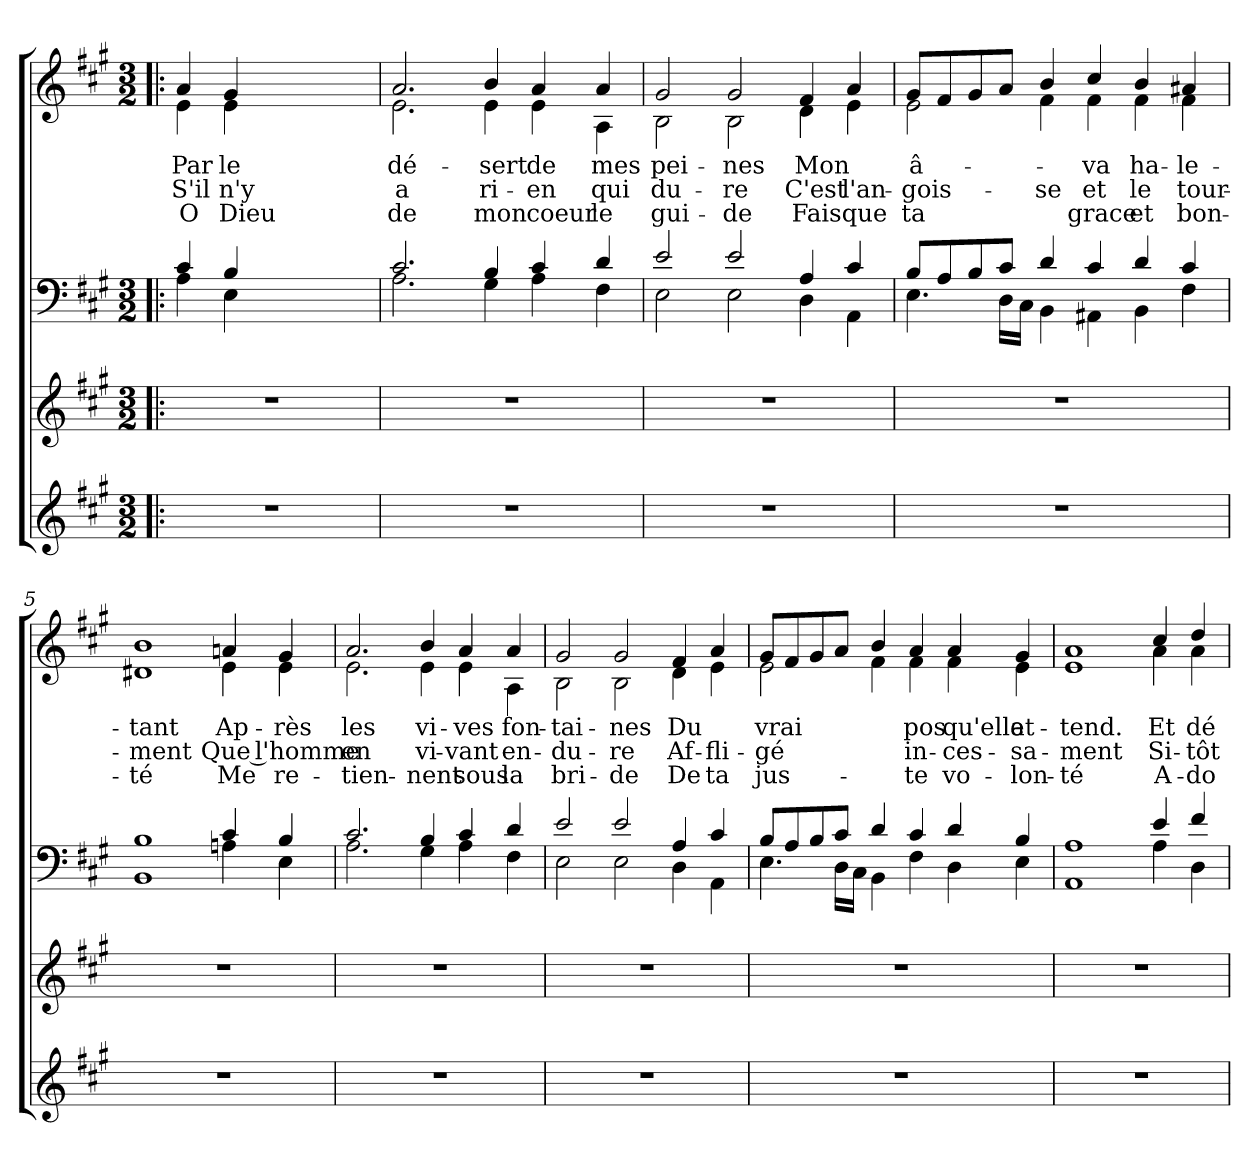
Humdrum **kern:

**kern	**kern	**kern	**kern	**text	**text	**text
*part4	*part3	*part2	*part1	*part1	*part1	*part1
*staff4	*staff3	*staff2	*staff1	*staff1	*staff1	*staff1
*clefG2	*clefG2	*clefF4	*clefG2	*	*	*
*k[f#c#g#]	*k[f#c#g#]	*k[f#c#g#]	*k[f#c#g#]	*	*	*
*A:	*A:	*A:	*A:	*	*	*
*M3/2	*M3/2	*M3/2	*M3/2	*	*	*
=1!|:	=1!|:	=1!|:	=1!|:	=1!|:	=1!|:	=1!|:
*	*	*^	*	*	*	*
!	!	!	!	!	!LO:LY:b	!LO:LY:b	!LO:LY:b
*	*	*	*	*^	*	*	*
1.r	1.r	4c#/	4A\	4a/	4e\	Par	S'il	O
!	!	!	!	!	!	!LO:LY:b	!LO:LY:b	!LO:LY:b
.	.	4B/	4E\	4g#/	4e\	le	n'y	Dieu
.	.	1ryy	1ryy	1ryy	1ryy	.	.	.
=2	=2	=2	=2	=2	=2	=2	=2	=2
!	!	!	!	!	!	!LO:LY:b	!LO:LY:b	!LO:LY:b
1.r	1.r	2.c#/	2.A\	2.a/	2.e\	dé-	a	de
!	!	!	!	!	!	!LO:LY:b	!LO:LY:b	!LO:LY:b
.	.	4B/	4G#\	4b/	4e\	-sert	ri-	mon
!	!	!	!	!	!	!LO:LY:b	!LO:LY:b	!LO:LY:b
.	.	4c#/	4A\	4a/	4e\	de	-en	coeur
!	!	!	!	!	!	!LO:LY:b	!LO:LY:b	!LO:LY:b
.	.	4d/	4F#\	4a/	4A\	mes	qui	le
=3	=3	=3	=3	=3	=3	=3	=3	=3
!	!	!	!	!	!	!LO:LY:b	!LO:LY:b	!LO:LY:b
1.r	1.r	2e/	2E\	2g#/	2B\	pei-	du-	gui-
!	!	!	!	!	!	!LO:LY:b	!LO:LY:b	!LO:LY:b
.	.	2e/	2E\	2g#/	2B\	-nes	-re	-de
!	!	!	!	!	!	!LO:LY:b	!LO:LY:b	!LO:LY:b
.	.	4A/	4D\	4f#/	4d\	Mon	C'est	Fais
!	!	!	!	!	!	!	!LO:LY:b	!LO:LY:b
.	.	4c#/	4AA\	4a/	4e\	.	l'an-	que
=4	=4	=4	=4	=4	=4	=4	=4	=4
!	!	!	!	!	!	!LO:LY:b	!LO:LY:b	!LO:LY:b
1.r	1.r	4.E\	8B/L	8g#/L	2e\	â-	-gois-	ta
.	.	.	8A/	8f#/	.	.	.	.
.	.	.	8B/	8g#/	.	.	.	.
.	.	16D\LL	8c#/J	8a/J	.	.	.	.
.	.	16C#\JJ	.	.	.	.	.	.
!	!	!	!	!	!	!	!LO:LY:b	!
.	.	4BB\	4d/	4b/	4f#\	.	-se	.
!	!	!	!	!	!	!LO:LY:b	!LO:LY:b	!LO:LY:b
.	.	4AA#X\	4c#/	4cc#/	4f#\	va	et	grace
!	!	!	!	!	!	!LO:LY:b	!LO:LY:b	!LO:LY:b
.	.	4BB\	4d/	4b/	4f#\	ha-	le	et
!	!	!	!	!	!	!LO:LY:b	!LO:LY:b	!LO:LY:b
.	.	4F#\	4c#/	4a#X/	4f#\	-le-	tour-	bon-
!!LO:LB:g=z	!!
=5	=5	=5	=5	=5	=5	=5	=5	=5
!	!	!	!	!	!	!LO:LY:b	!LO:LY:b	!LO:LY:b
1.r	1.r	1B	1BB	1b	1d#X	-tant	-ment	-té
!	!	!	!	!	!	!LO:LY:b	!LO:LY:b	!LO:LY:b
.	.	4c#/	4An\	4an/	4e\	Ap-	Que l'homme	Me
!	!	!	!	!	!	!LO:LY:b	!	!LO:LY:b
.	.	4B/	4E\	4g#/	4e\	-rès	.	re-
=6	=6	=6	=6	=6	=6	=6	=6	=6
!	!	!	!	!	!	!LO:LY:b	!LO:LY:b	!LO:LY:b
1.r	1.r	2.c#/	2.A\	2.a/	2.e\	les	en	-tien-
!	!	!	!	!	!	!LO:LY:b	!LO:LY:b	!LO:LY:b
.	.	4B/	4G#\	4b/	4e\	vi-	vi-	-nent
!	!	!	!	!	!	!LO:LY:b	!LO:LY:b	!LO:LY:b
.	.	4c#/	4A\	4a/	4e\	-ves	-vant	sous
!	!	!	!	!	!	!LO:LY:b	!LO:LY:b	!LO:LY:b
.	.	4d/	4F#\	4a/	4A\	fon-	en-	la
=7	=7	=7	=7	=7	=7	=7	=7	=7
!	!	!	!	!	!	!LO:LY:b	!LO:LY:b	!LO:LY:b
1.r	1.r	2e/	2E\	2g#/	2B\	-tai-	-du-	bri-
!	!	!	!	!	!	!LO:LY:b	!LO:LY:b	!LO:LY:b
.	.	2e/	2E\	2g#/	2B\	-nes	-re	-de
!	!	!	!	!	!	!LO:LY:b	!LO:LY:b	!LO:LY:b
.	.	4A/	4D\	4f#/	4d\	Du	Af-	De
!	!	!	!	!	!	!	!LO:LY:b:rj	!LO:LY:b:rj
.	.	4c#/	4AA\	4a/	4e\	.	-fli-	ta
=8	=8	=8	=8	=8	=8	=8	=8	=8
!	!	!	!	!	!	!LO:LY:b	!LO:LY:b	!LO:LY:b
1.r	1.r	4.E\	8B/L	8g#/L	2e\	vrai	-gé	jus-
.	.	.	8A/	8f#/	.	.	.	.
.	.	.	8B/	8g#/	.	.	.	.
.	.	16D\LL	8c#/J	8a/J	.	.	.	.
.	.	16C#\JJ	.	.	.	.	.	.
.	.	4BB\	4d/	4b/	4f#\	.	.	.
!	!	!	!	!	!	!LO:LY:b:rj	!LO:LY:b:rj	!LO:LY:b:rj
.	.	4F#\	4c#/	4a/	4f#\	-pos	in-	-te
!	!	!	!	!	!	!LO:LY:b	!LO:LY:b	!LO:LY:b
.	.	4D\	4d/	4a/	4f#\	qu'elle	-ces-	vo-
!	!	!	!	!	!	!LO:LY:b	!LO:LY:b	!LO:LY:b
.	.	4E\	4B/	4g#/	4e\	at-	-sa-	-lon-
!!LO:LB:g=z	!!
=9	=9	=9	=9	=9	=9	=9	=9	=9
!	!	!	!	!	!	!LO:LY:b	!LO:LY:b	!LO:LY:b
1.r	1.r	1A	1AA	1a	1e	-tend.	-ment	-té
!	!	!	!	!	!	!LO:LY:b	!LO:LY:b	!LO:LY:b
.	.	4e/	4A\	4cc#/	4a\	Et	Si-	A-
!	!	!	!	!	!	!LO:LY:b	!LO:LY:b	!LO:LY:b
.	.	4f#/	4D\	4dd/	4a\	dé-	-tôt	-do-
*	*	*v	*v	*	*	*	*	*
*	*	*	*v	*v	*	*	*
=	=	=	=	=	=	=
*-	*-	*-	*-	*-	*-	*-
